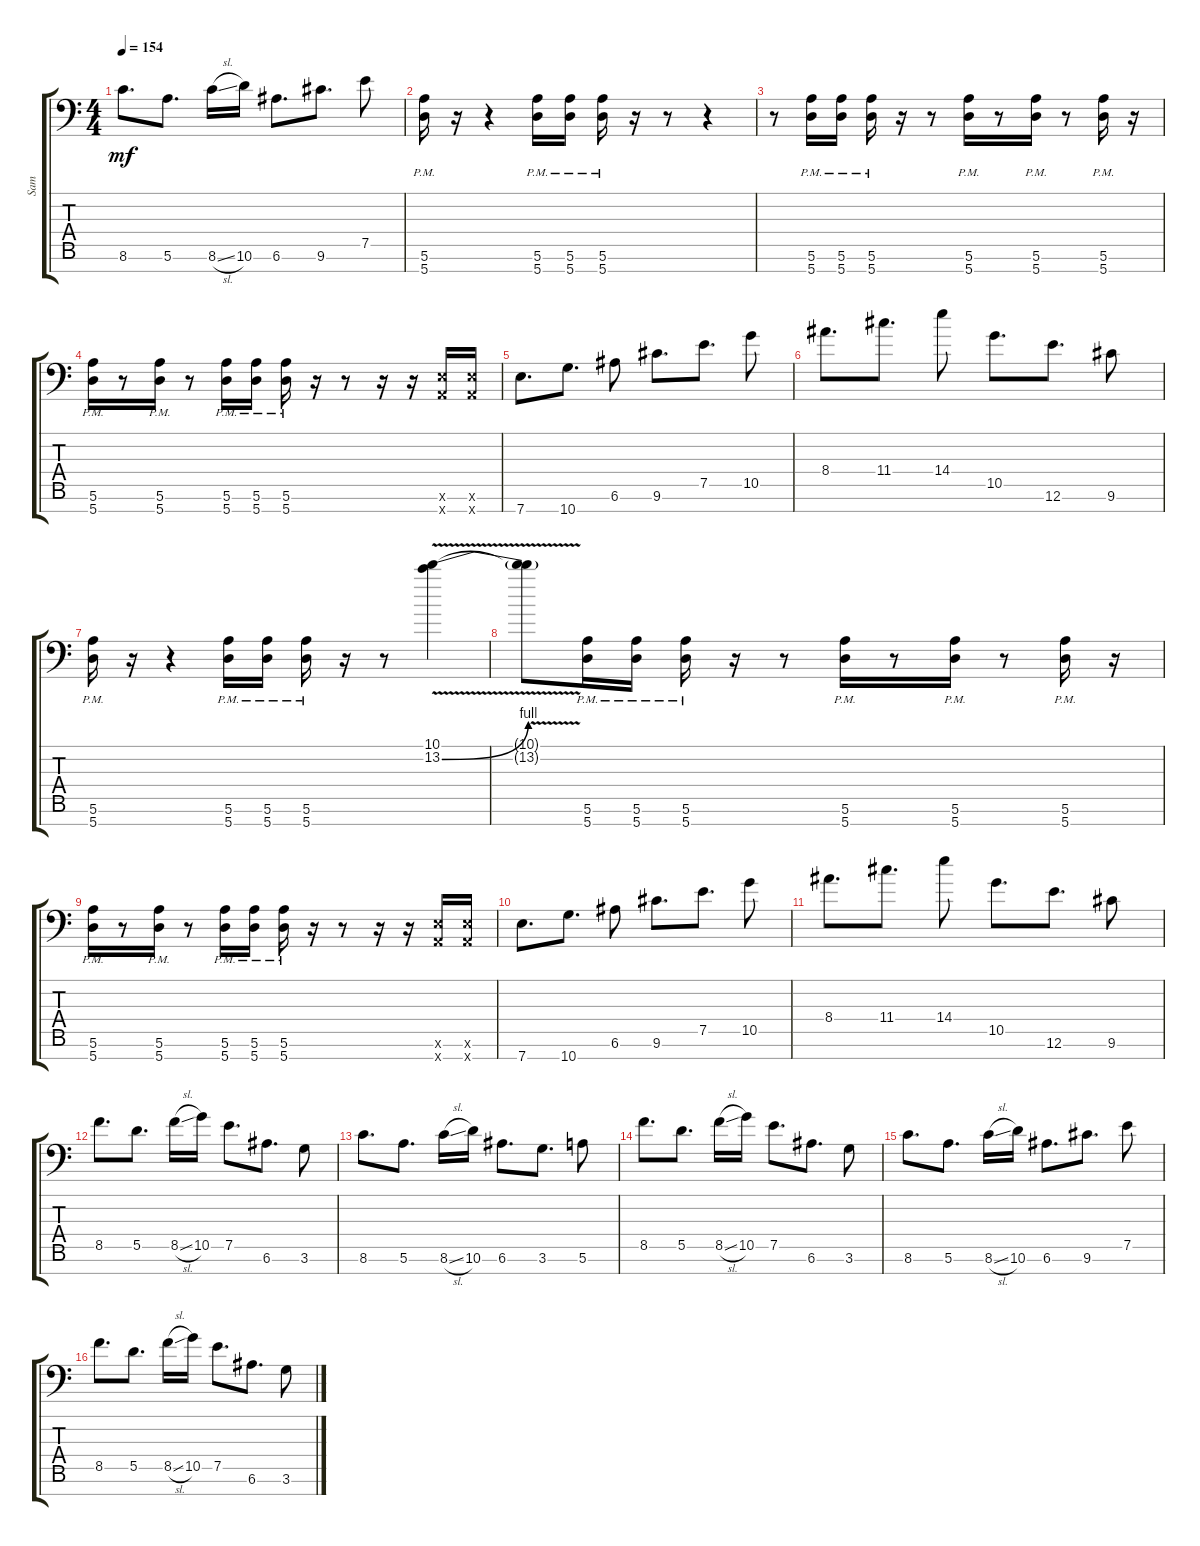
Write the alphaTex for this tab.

\track ("Sam" "Sam") {instrument distortionguitar}
\staff {score tabs}
\tuning (E4 B3 G3 D3 A2 E2 A1) {hide}
\ts (4 4)
\tempo 154
\clef f4
\ks c
8.6.8{d dy mf} 5.6.8{d} 8.6{sl}.16 10.6.16 6.6.8{d} 9.6.8{d} 7.5.8 |
(5.6{pm} 5.7{pm}).16 r.16 r.4 (5.6{pm} 5.7{pm}).16 (5.6{pm} 5.7{pm}).16 (5.6{pm} 5.7{pm}).16 r.16 r.8 r.4 |
r.8 (5.6{pm} 5.7{pm}).16 (5.6{pm} 5.7{pm}).16 (5.6{pm} 5.7{pm}).16 r.16 r.8 (5.6{pm} 5.7{pm}).16 r.8 (5.6{pm} 5.7{pm}).16 r.8 (5.6{pm} 5.7{pm}).16 r.16 |
(5.6{pm} 5.7{pm}).16 r.8 (5.6{pm} 5.7{pm}).16 r.8 (5.6{pm} 5.7{pm}).16 (5.6{pm} 5.7{pm}).16 (5.6{pm} 5.7{pm}).16 r.16 r.8 r.16 r.16 (0.6{x} 0.7{x}).16 (0.6{x} 0.7{x}).16 |
7.7.8{d} 10.7.8{d} 6.6.8 9.6.8{d} 7.5.8{d} 10.5.8 |
8.4.8{d} 11.4.8{d} 14.4.8 10.5.8{d} 12.6.8{d} 9.6.8 |
(5.6{pm} 5.7{pm}).16 r.16 r.4 (5.6{pm} 5.7{pm}).16 (5.6{pm} 5.7{pm}).16 (5.6{pm} 5.7{pm}).16 r.16 r.8 (10.1{v} 13.2{be (bend 0 0 60 4) v}).4 |
(10.1{t} 13.2{v t}).8 (5.6{pm} 5.7{pm}).16 (5.6{pm} 5.7{pm}).16 (5.6{pm} 5.7{pm}).16 r.16 r.8 (5.6{pm} 5.7{pm}).16 r.8 (5.6{pm} 5.7{pm}).16 r.8 (5.6{pm} 5.7{pm}).16 r.16 |
(5.6{pm} 5.7{pm}).16 r.8 (5.6{pm} 5.7{pm}).16 r.8 (5.6{pm} 5.7{pm}).16 (5.6{pm} 5.7{pm}).16 (5.6{pm} 5.7{pm}).16 r.16 r.8 r.16 r.16 (0.6{x} 0.7{x}).16 (0.6{x} 0.7{x}).16 |
7.7.8{d} 10.7.8{d} 6.6.8 9.6.8{d} 7.5.8{d} 10.5.8 |
8.4.8{d} 11.4.8{d} 14.4.8 10.5.8{d} 12.6.8{d} 9.6.8 |
8.5.8{d} 5.5.8{d} 8.5{sl}.16 10.5.16 7.5.8{d} 6.6.8{d} 3.6.8 |
8.6.8{d} 5.6.8{d} 8.6{sl}.16 10.6.16 6.6.8{d} 3.6.8{d} 5.6.8 |
8.5.8{d} 5.5.8{d} 8.5{sl}.16 10.5.16 7.5.8{d} 6.6.8{d} 3.6.8 |
8.6.8{d} 5.6.8{d} 8.6{sl}.16 10.6.16 6.6.8{d} 9.6.8{d} 7.5.8 |
8.5.8{d} 5.5.8{d} 8.5{sl}.16 10.5.16 7.5.8{d} 6.6.8{d} 3.6.8
